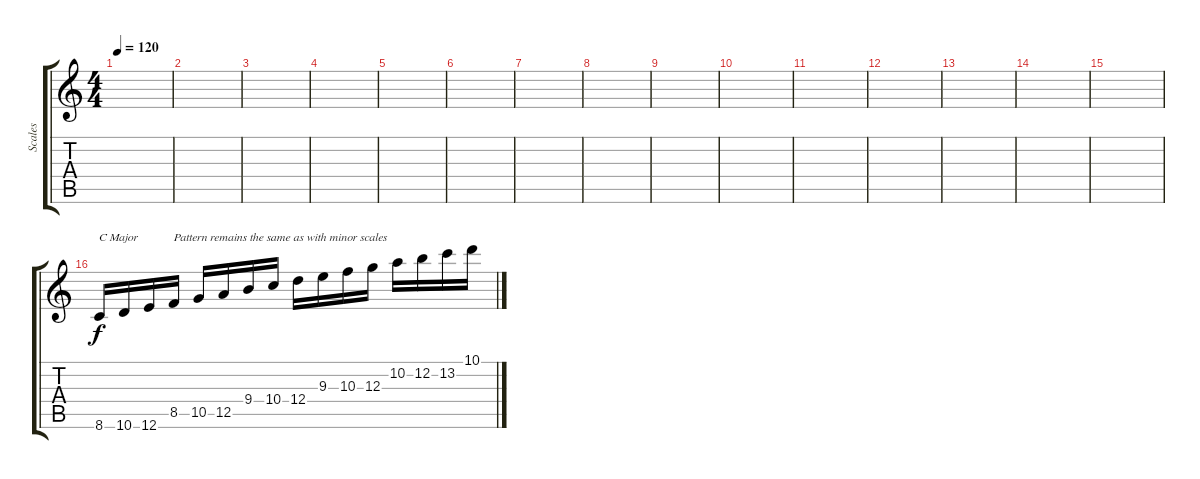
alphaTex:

\track ("Scales" "Scales") {instrument overdrivenguitar}
\staff {score tabs}
\tuning (E4 B3 G3 D3 A2 E2) {hide}
\ts (4 4)
\tempo 120
\clef g2
\ks c
|
|
|
|
|
|
|
|
|
|
|
|
|
|
|
8.6.16{txt "C Major"} 10.6.16 12.6.16 8.5.16{txt "Pattern remains the same as with minor scales"} 10.5.16 12.5.16 9.4.16 10.4.16 12.4.16 9.3.16 10.3.16 12.3.16 10.2.16 12.2.16 13.2.16 10.1.16
